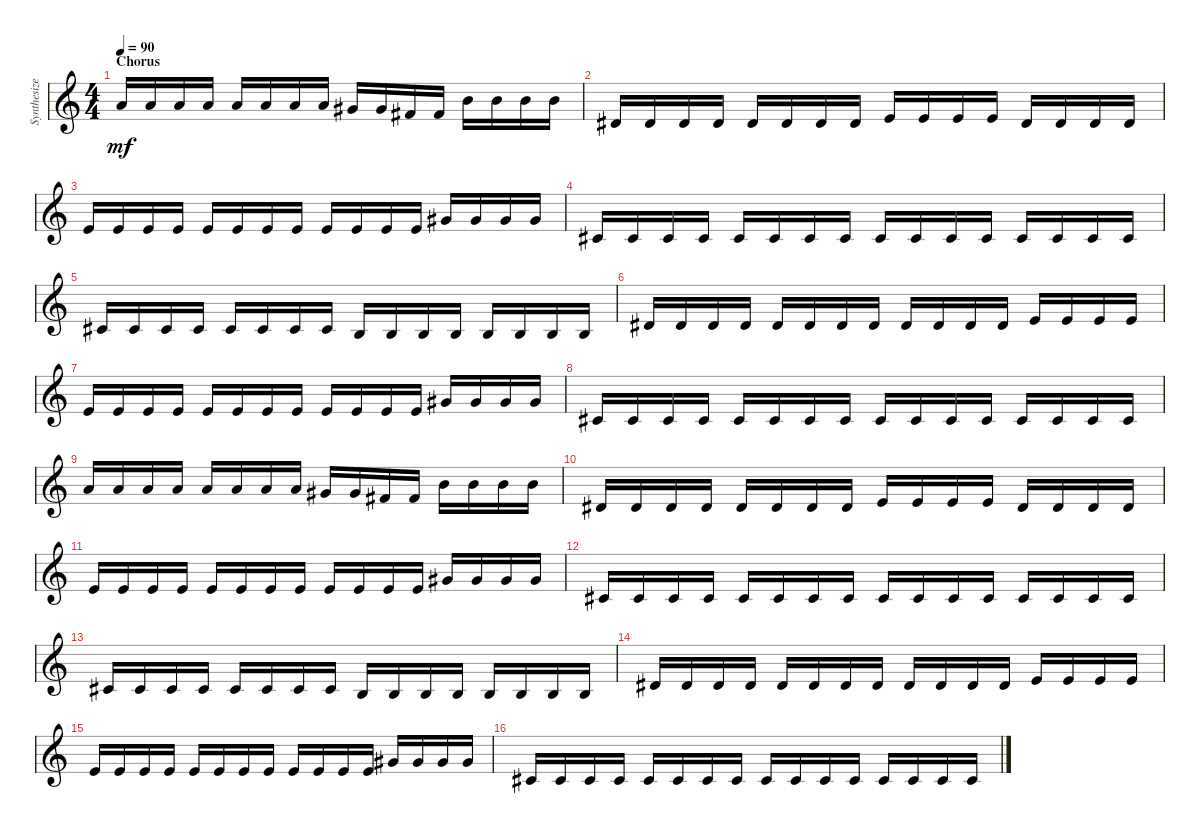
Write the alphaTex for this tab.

\track ("Synthesizer" "Synthesize") {instrument lead2sawtooth}
\staff {score}
\tuning (E4 B3 G3 D3 A2 E2 B1) {hide}
\ts (4 4)
\section ("" "Chorus")
\tempo 90
\clef g2
\ks c
5.1.16{dy mf} 5.1.16 5.1.16 5.1.16 5.1.16 5.1.16 5.1.16 5.1.16 4.1.16 4.1.16 2.1.16 2.1.16 7.1.16 7.1.16 7.1.16 7.1.16 |
4.2.16 4.2.16 4.2.16 4.2.16 4.2.16 4.2.16 4.2.16 4.2.16 0.1.16 0.1.16 0.1.16 0.1.16 4.2.16 4.2.16 4.2.16 4.2.16 |
0.1.16 0.1.16 0.1.16 0.1.16 0.1.16 0.1.16 0.1.16 0.1.16 0.1.16 0.1.16 0.1.16 0.1.16 4.1.16 4.1.16 4.1.16 4.1.16 |
2.2.16 2.2.16 2.2.16 2.2.16 2.2.16 2.2.16 2.2.16 2.2.16 2.2.16 2.2.16 2.2.16 2.2.16 2.2.16 2.2.16 2.2.16 2.2.16 |
2.2.16 2.2.16 2.2.16 2.2.16 2.2.16 2.2.16 2.2.16 2.2.16 0.2.16 0.2.16 0.2.16 0.2.16 0.2.16 0.2.16 0.2.16 0.2.16 |
4.2.16 4.2.16 4.2.16 4.2.16 4.2.16 4.2.16 4.2.16 4.2.16 4.2.16 4.2.16 4.2.16 4.2.16 0.1.16 0.1.16 0.1.16 0.1.16 |
0.1.16 0.1.16 0.1.16 0.1.16 0.1.16 0.1.16 0.1.16 0.1.16 0.1.16 0.1.16 0.1.16 0.1.16 4.1.16 4.1.16 4.1.16 4.1.16 |
2.2.16 2.2.16 2.2.16 2.2.16 2.2.16 2.2.16 2.2.16 2.2.16 2.2.16 2.2.16 2.2.16 2.2.16 2.2.16 2.2.16 2.2.16 2.2.16 |
5.1.16 5.1.16 5.1.16 5.1.16 5.1.16 5.1.16 5.1.16 5.1.16 4.1.16 4.1.16 2.1.16 2.1.16 7.1.16 7.1.16 7.1.16 7.1.16 |
4.2.16 4.2.16 4.2.16 4.2.16 4.2.16 4.2.16 4.2.16 4.2.16 0.1.16 0.1.16 0.1.16 0.1.16 4.2.16 4.2.16 4.2.16 4.2.16 |
0.1.16 0.1.16 0.1.16 0.1.16 0.1.16 0.1.16 0.1.16 0.1.16 0.1.16 0.1.16 0.1.16 0.1.16 4.1.16 4.1.16 4.1.16 4.1.16 |
2.2.16 2.2.16 2.2.16 2.2.16 2.2.16 2.2.16 2.2.16 2.2.16 2.2.16 2.2.16 2.2.16 2.2.16 2.2.16 2.2.16 2.2.16 2.2.16 |
2.2.16 2.2.16 2.2.16 2.2.16 2.2.16 2.2.16 2.2.16 2.2.16 0.2.16 0.2.16 0.2.16 0.2.16 0.2.16 0.2.16 0.2.16 0.2.16 |
4.2.16 4.2.16 4.2.16 4.2.16 4.2.16 4.2.16 4.2.16 4.2.16 4.2.16 4.2.16 4.2.16 4.2.16 0.1.16 0.1.16 0.1.16 0.1.16 |
0.1.16 0.1.16 0.1.16 0.1.16 0.1.16 0.1.16 0.1.16 0.1.16 0.1.16 0.1.16 0.1.16 0.1.16 4.1.16 4.1.16 4.1.16 4.1.16 |
2.2.16 2.2.16 2.2.16 2.2.16 2.2.16 2.2.16 2.2.16 2.2.16 2.2.16 2.2.16 2.2.16 2.2.16 2.2.16 2.2.16 2.2.16 2.2.16
